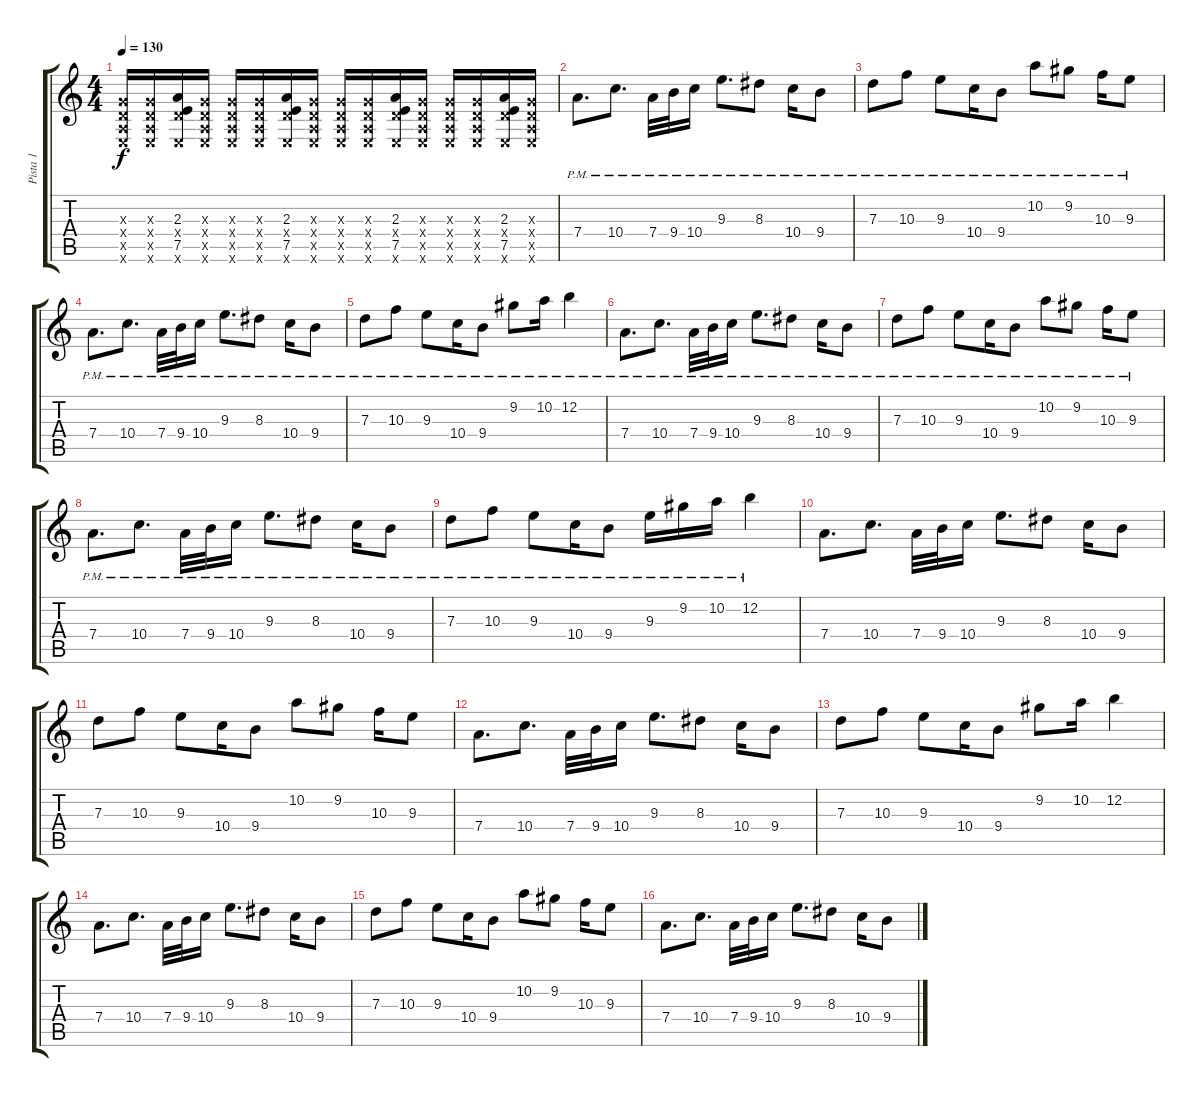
\track ("Pista 1" "Pista 1") {instrument acousticguitarnylon}
\staff {score tabs}
\tuning (E4 B3 G3 D3 A2 E2) {hide}
\ts (4 4)
\tempo 130
\clef g2
\ks c
(0.3{x} 0.4{x} 0.5{x} 0.6{x}).16{dy f} (0.3{x} 0.4{x} 0.5{x} 0.6{x}).16 (2.3 0.4{x} 7.5 0.6{x}).16 (0.3{x} 0.4{x} 0.5{x} 0.6{x}).16 (0.3{x} 0.4{x} 0.5{x} 0.6{x}).16 (0.3{x} 0.4{x} 0.5{x} 0.6{x}).16 (2.3 0.4{x} 7.5 0.6{x}).16 (0.3{x} 0.4{x} 0.5{x} 0.6{x}).16 (0.3{x} 0.4{x} 0.5{x} 0.6{x}).16 (0.3{x} 0.4{x} 0.5{x} 0.6{x}).16 (2.3 0.4{x} 7.5 0.6{x}).16 (0.3{x} 0.4{x} 0.5{x} 0.6{x}).16 (0.3{x} 0.4{x} 0.5{x} 0.6{x}).16 (0.3{x} 0.4{x} 0.5{x} 0.6{x}).16 (2.3 0.4{x} 7.5 0.6{x}).16 (0.3{x} 0.4{x} 0.5{x} 0.6{x}).16 |
7.4{pm}.8{d} 10.4{pm}.8{d} 7.4{pm}.32 9.4{pm}.32 10.4{pm}.16 9.3{pm}.8{d} 8.3{pm}.8 10.4{pm}.16 9.4{pm}.8 |
7.3{pm}.8 10.3{pm}.8 9.3{pm}.8 10.4{pm}.16 9.4{pm}.8 10.2{pm}.8 9.2{pm}.8 10.3{pm}.16 9.3{pm}.8 |
7.4{pm}.8{d} 10.4{pm}.8{d} 7.4{pm}.32 9.4{pm}.32 10.4{pm}.16 9.3{pm}.8{d} 8.3{pm}.8 10.4{pm}.16 9.4{pm}.8 |
7.3{pm}.8 10.3{pm}.8 9.3{pm}.8 10.4{pm}.16 9.4{pm}.8 9.2{pm}.8 10.2{pm}.16 12.2{pm}.4 |
7.4{pm}.8{d} 10.4{pm}.8{d} 7.4{pm}.32 9.4{pm}.32 10.4{pm}.16 9.3{pm}.8{d} 8.3{pm}.8 10.4{pm}.16 9.4{pm}.8 |
7.3{pm}.8 10.3{pm}.8 9.3{pm}.8 10.4{pm}.16 9.4{pm}.8 10.2{pm}.8 9.2{pm}.8 10.3{pm}.16 9.3{pm}.8 |
7.4{pm}.8{d} 10.4{pm}.8{d} 7.4{pm}.32 9.4{pm}.32 10.4{pm}.16 9.3{pm}.8{d} 8.3{pm}.8 10.4{pm}.16 9.4{pm}.8 |
7.3{pm}.8 10.3{pm}.8 9.3{pm}.8 10.4{pm}.16 9.4{pm}.8 9.3{pm}.16 9.2{pm}.16 10.2{pm}.16 12.2{pm}.4 |
7.4.8{d} 10.4.8{d} 7.4.32 9.4.32 10.4.16 9.3.8{d} 8.3.8 10.4.16 9.4.8 |
7.3.8 10.3.8 9.3.8 10.4.16 9.4.8 10.2.8 9.2.8 10.3.16 9.3.8 |
7.4.8{d} 10.4.8{d} 7.4.32 9.4.32 10.4.16 9.3.8{d} 8.3.8 10.4.16 9.4.8 |
7.3.8 10.3.8 9.3.8 10.4.16 9.4.8 9.2.8 10.2.16 12.2.4 |
7.4.8{d} 10.4.8{d} 7.4.32 9.4.32 10.4.16 9.3.8{d} 8.3.8 10.4.16 9.4.8 |
7.3.8 10.3.8 9.3.8 10.4.16 9.4.8 10.2.8 9.2.8 10.3.16 9.3.8 |
7.4.8{d} 10.4.8{d} 7.4.32 9.4.32 10.4.16 9.3.8{d} 8.3.8 10.4.16 9.4.8
